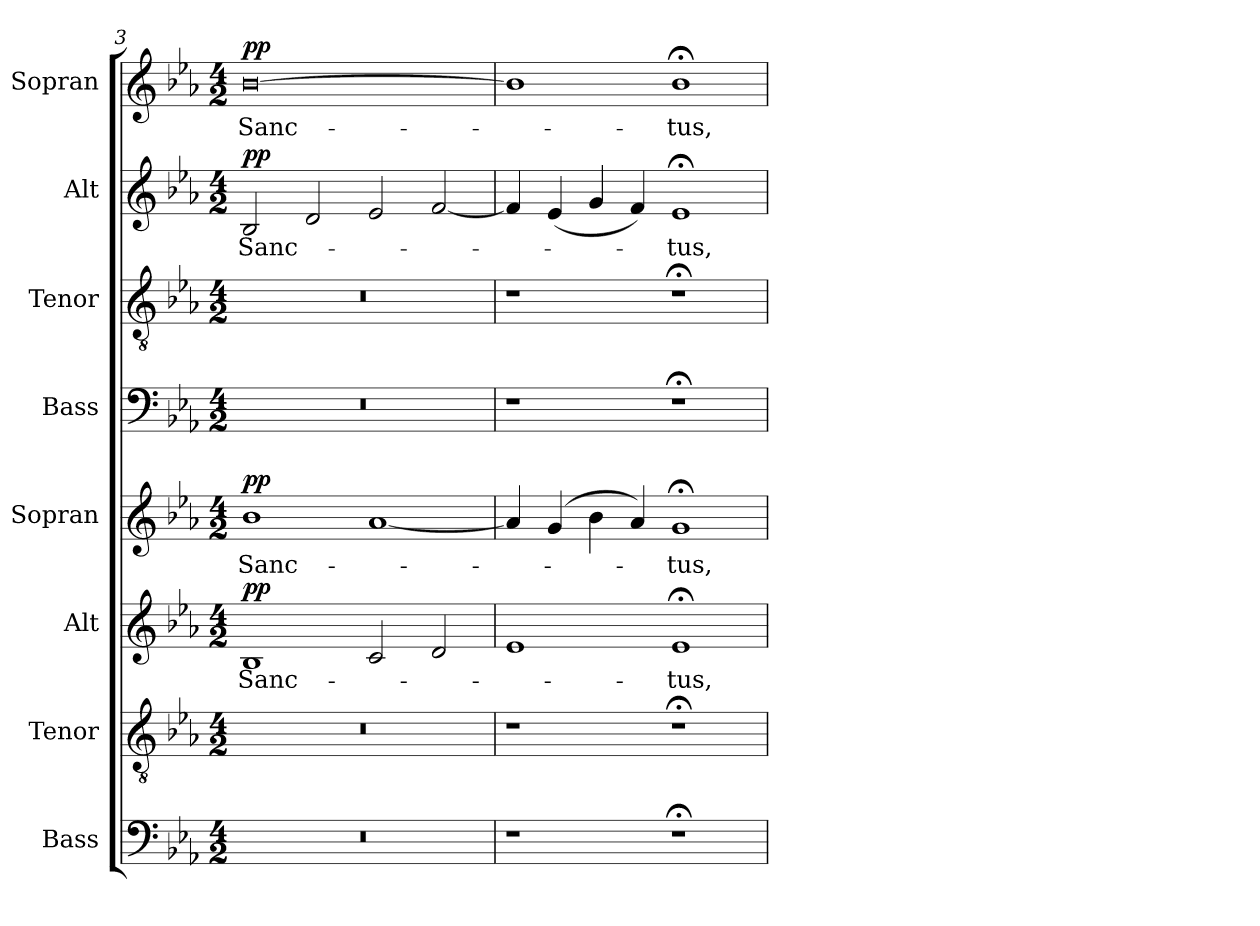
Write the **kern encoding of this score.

**kern	**kern	**kern	**text	**dynam	**kern	**text	**dynam	**kern	**kern	**kern	**text	**dynam	**kern	**text	**dynam
*part8	*part7	*part6	*part6	*part6	*part5	*part5	*part5	*part4	*part3	*part2	*part2	*part2	*part1	*part1	*part1
*staff8	*staff7	*staff6	*staff6	*staff6	*staff5	*staff5	*staff5	*staff4	*staff3	*staff2	*staff2	*staff2	*staff1	*staff1	*staff1
*I"Bass	*I"Tenor	*I"Alt	*	*	*I"Sopran	*	*	*I"Bass	*I"Tenor	*I"Alt	*	*	*I"Sopran	*	*
*I'B.	*I'T.	*I'A.	*	*	*I'S.	*	*	*I'B.	*I'T.	*I'A.	*	*	*I'S.	*	*
*clefF4	*clefGv2	*clefG2	*	*	*clefG2	*	*	*clefF4	*clefGv2	*clefG2	*	*	*clefG2	*	*
*k[b-e-a-]	*k[b-e-a-]	*k[b-e-a-]	*	*	*k[b-e-a-]	*	*	*k[b-e-a-]	*k[b-e-a-]	*k[b-e-a-]	*	*	*k[b-e-a-]	*	*
*E-:	*E-:	*E-:	*	*	*E-:	*	*	*E-:	*E-:	*E-:	*	*	*E-:	*	*
*M4/2	*M4/2	*M4/2	*	*	*M4/2	*	*	*M4/2	*M4/2	*M4/2	*	*	*M4/2	*	*
=3	=3	=3	=3	=3	=3	=3	=3	=3	=3	=3	=3	=3	=3	=3	=3
!	!	!	!LO:LY:b	!LO:DY:a	!	!LO:LY:b	!LO:DY:a	!	!	!	!LO:LY:b	!LO:DY:a	!	!LO:LY:b	!LO:DY:a
0r	0r	1B-	Sanc-	pp	1b-	Sanc-	pp	0r	0r	2B-/	Sanc-	pp	[0b-	Sanc-	pp
.	.	.	.	.	.	.	.	.	.	2d/	.	.	.	.	.
.	.	2c/	.	.	[1a-	.	.	.	.	2e-/	.	.	.	.	.
.	.	2d/	.	.	.	.	.	.	.	[2f/	.	.	.	.	.
=4	=4	=4	=4	=4	=4	=4	=4	=4	=4	=4	=4	=4	=4	=4	=4
1r	1r	1e-	.	.	4a-/]	.	.	1r	1r	4f/]	.	.	1b-]	.	.
.	.	.	.	.	(4g/	.	.	.	.	(<4e-/	.	.	.	.	.
.	.	.	.	.	4b-\	.	.	.	.	4g/	.	.	.	.	.
.	.	.	.	.	4a-/)	.	.	.	.	4f/)	.	.	.	.	.
!	!	!	!LO:LY:b	!	!	!LO:LY:b	!	!	!	!	!LO:LY:b	!	!	!LO:LY:b	!
1r;<	1r;<	1e-;<	-tus,	.	1g;<	-tus,	.	1r;<	1r;<	1e-;<	-tus,	.	1b-;<	-tus,	.
=	=	=	=	=	=	=	=	=	=	=	=	=	=	=	=
*-	*-	*-	*-	*-	*-	*-	*-	*-	*-	*-	*-	*-	*-	*-	*-
